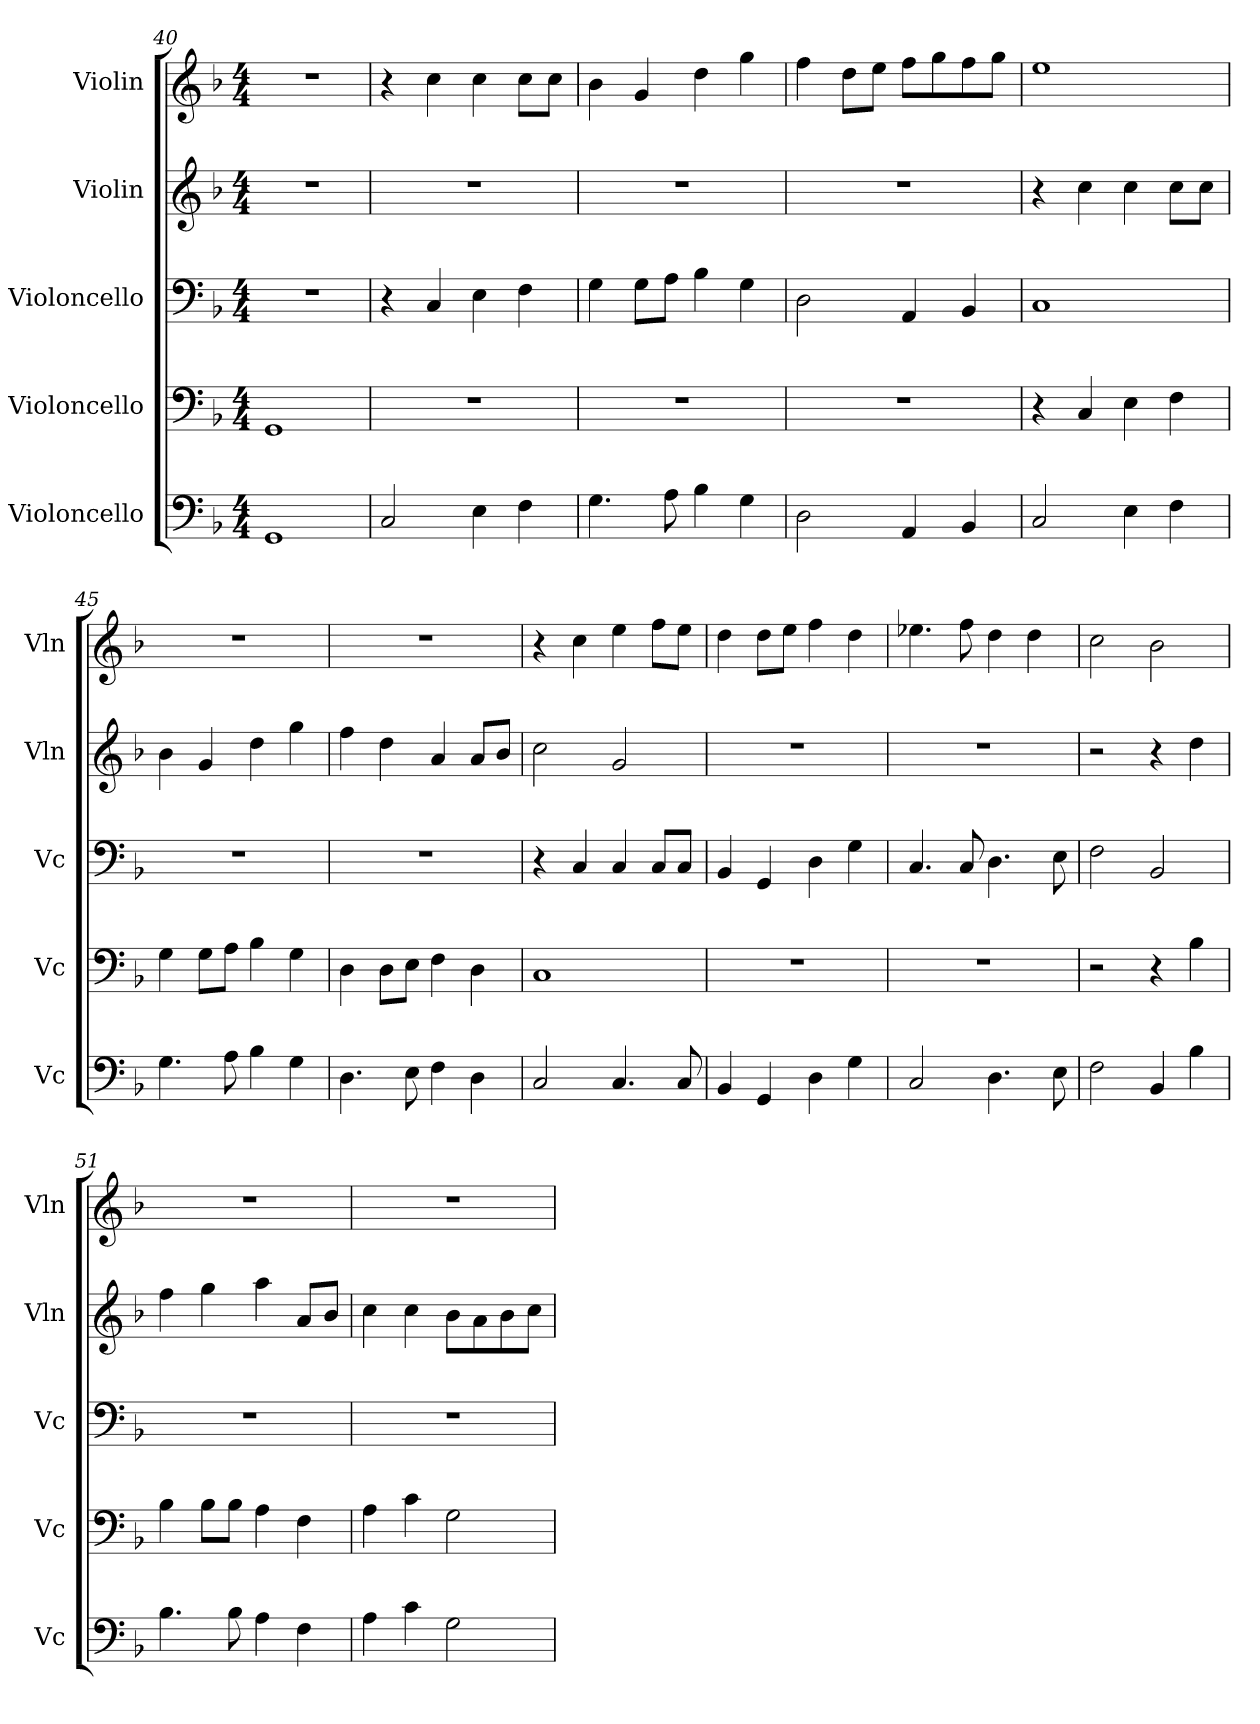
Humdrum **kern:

**kern	**kern	**kern	**kern	**kern
*part5	*part4	*part3	*part2	*part1
*staff5	*staff4	*staff3	*staff2	*staff1
*I"Violoncello	*I"Violoncello	*I"Violoncello	*I"Violin	*I"Violin
*I'Vc	*I'Vc	*I'Vc	*I'Vln	*I'Vln
*clefF4	*clefF4	*clefF4	*clefG2	*clefG2
*k[b-]	*k[b-]	*k[b-]	*k[b-]	*k[b-]
*M4/4	*M4/4	*M4/4	*M4/4	*M4/4
=40	=40	=40	=40	=40
1GG	1GG	1r	1r	1r
=41	=41	=41	=41	=41
2C/	1r	4r	1r	4r
.	.	4C/	.	4cc\
4E\	.	4E\	.	4cc\
4F\	.	4F\	.	8cc\L
.	.	.	.	8cc\J
=42	=42	=42	=42	=42
4.G\	1r	4G\	1r	4b-\
.	.	8G\L	.	4g/
8A\	.	8A\J	.	.
4B-\	.	4B-\	.	4dd\
4G\	.	4G\	.	4gg\
=43	=43	=43	=43	=43
2D\	1r	2D\	1r	4ff\
.	.	.	.	8dd\L
.	.	.	.	8ee\J
4AA/	.	4AA/	.	8ff\L
.	.	.	.	8gg\
4BB-/	.	4BB-/	.	8ff\
.	.	.	.	8gg\J
=44	=44	=44	=44	=44
2C/	4r	1C	4r	1ee
.	4C/	.	4cc\	.
4E\	4E\	.	4cc\	.
4F\	4F\	.	8cc\L	.
.	.	.	8cc\J	.
=45	=45	=45	=45	=45
4.G\	4G\	1r	4b-\	1r
.	8G\L	.	4g/	.
8A\	8A\J	.	.	.
4B-\	4B-\	.	4dd\	.
4G\	4G\	.	4gg\	.
=46	=46	=46	=46	=46
4.D\	4D\	1r	4ff\	1r
.	8D\L	.	4dd\	.
8E\	8E\J	.	.	.
4F\	4F\	.	4a/	.
4D\	4D\	.	8a/L	.
.	.	.	8b-/J	.
=47	=47	=47	=47	=47
2C/	1C	4r	2cc\	4r
.	.	4C/	.	4cc\
4.C/	.	4C/	2g/	4ee\
.	.	8C/L	.	8ff\L
8C/	.	8C/J	.	8ee\J
=48	=48	=48	=48	=48
4BB-/	1r	4BB-/	1r	4dd\
4GG/	.	4GG/	.	8dd\L
.	.	.	.	8ee\J
4D\	.	4D\	.	4ff\
4G\	.	4G\	.	4dd\
=49	=49	=49	=49	=49
2C/	1r	4.C/	1r	4.ee-X\
.	.	8C/	.	8ff\
4.D\	.	4.D\	.	4dd\
.	.	.	.	4dd\
8E\	.	8E\	.	.
=50	=50	=50	=50	=50
2F\	2r	2F\	2r	2cc\
4BB-/	4r	2BB-/	4r	2b-\
4B-\	4B-\	.	4dd\	.
=51	=51	=51	=51	=51
4.B-\	4B-\	1r	4ff\	1r
.	8B-\L	.	4gg\	.
8B-\	8B-\J	.	.	.
4A\	4A\	.	4aa\	.
4F\	4F\	.	8a/L	.
.	.	.	8b-/J	.
=52	=52	=52	=52	=52
4A\	4A\	1r	4cc\	1r
4c\	4c\	.	4cc\	.
2G\	2G\	.	8b-\L	.
.	.	.	8a\	.
.	.	.	8b-\	.
.	.	.	8cc\J	.
=	=	=	=	=
*-	*-	*-	*-	*-
